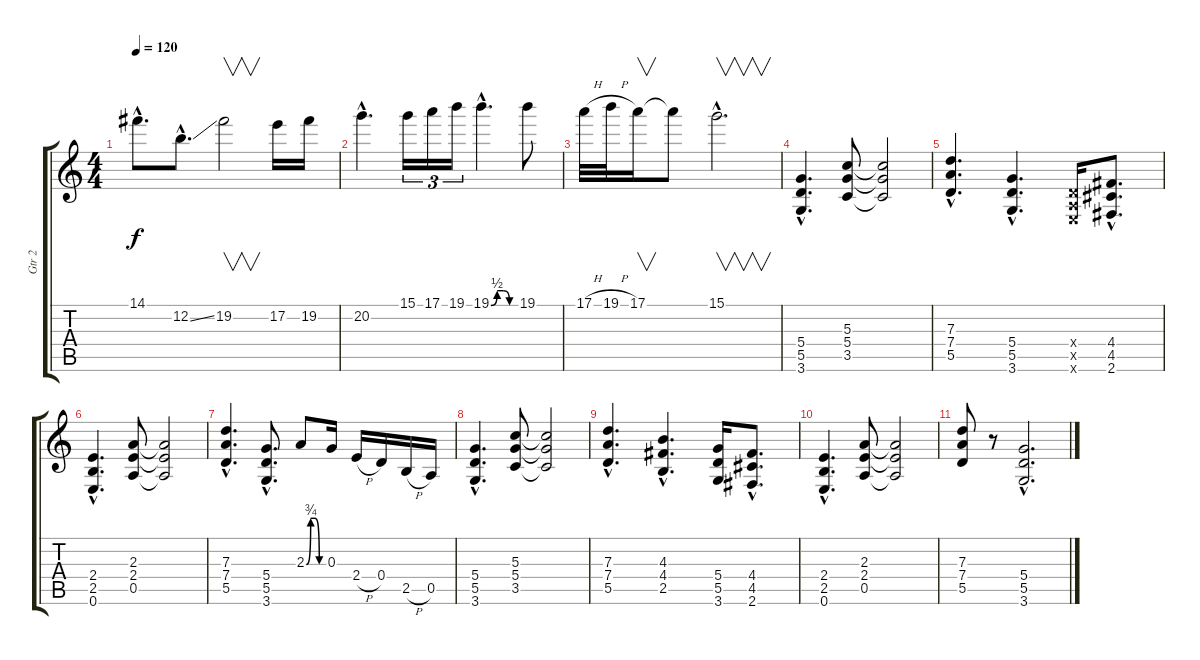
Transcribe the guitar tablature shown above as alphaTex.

\track ("Gtr 2" "Gtr 2") {instrument distortionguitar}
\staff {score tabs}
\tuning (E4 B3 G3 D3 A2 E2) {hide}
\ts (4 4)
\tempo 120
\clef g2
\ks c
14.1{hac}.8{d dy f} 12.2{ss hac}.8{d} 19.2.2{v} 17.2.16 19.2.16 |
20.2{hac}.4{d} 15.1.16{tu (3 2)} 17.1.16{tu (3 2)} 19.1.16{tu (3 2)} 19.1{be (custom 0 0 15 2 30 2 45 0 60 0) hac}.4{d} 19.1.8 |
17.1{h}.32 19.1{h}.32 17.1.16{v} 17.1{t}.8 15.1{hac}.2{v d} |
(5.4{hac} 5.5{hac} 3.6{hac}).4{d} (5.3 5.4 3.5).8 (5.3{t} 5.4{t} 3.5{t}).2 |
(7.3{hac} 7.4{hac} 5.5{hac}).4{d} (5.4{hac} 5.5{hac} 3.6{hac}).4{d} (0.4{x} 0.5{x} 0.6{x}).16 (4.4{hac} 4.5{hac} 2.6{hac}).8{d} |
(2.4{hac} 2.5{hac} 0.6{hac}).4{d} (2.3 2.4 0.5).8 (2.3{t} 2.4{t} 0.5{t}).2 |
(7.3{hac} 7.4{hac} 5.5{hac}).4{d} (5.4{hac} 5.5{hac} 3.6{hac}).8{d} 2.3{be (custom 0 0 15 3 30 3 45 0 60 0)}.8 0.3.16 2.4{h}.16 0.4.16 2.5{h}.16 0.5.16 |
(5.4{hac} 5.5{hac} 3.6{hac}).4{d} (5.3 5.4 3.5).8 (5.3{t} 5.4{t} 3.5{t}).2 |
(7.3{hac} 7.4{hac} 5.5{hac}).4{d} (4.3{hac} 4.4{hac} 2.5{hac}).4{d} (5.4 5.5 3.6).16 (4.4{hac} 4.5{hac} 2.6{hac}).8{d} |
(2.4{hac} 2.5{hac} 0.6{hac}).4{d} (2.3 2.4 0.5).8 (2.3{t} 2.4{t} 0.5{t}).2 |
(7.3 7.4 5.5).8 r.8 (5.4{hac} 5.5{hac} 3.6{hac}).2{d}
